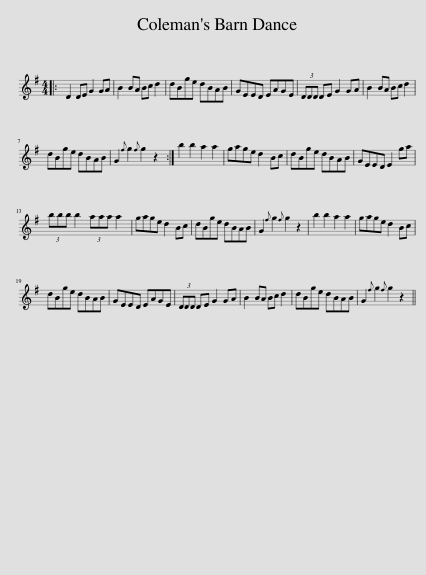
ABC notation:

X:1
L:1/8
M:4/4
I:linebreak $
K:G
V:1 treble
V:1
|: D2 DE G2 GA | B2 BA Bc d2 | dBge dBAB | GEED EAGE | (3DDD DE G2 GA | %5
 B2 BA Bc d2 |$ dBge dBAB | G2{f} g2{f} g2 z2 :| b2 b2 a2 a2 | gage d2 Bc | %10
 dBge dBAB | GEED E2 ga |$ (3bbb b2 (3aaa a2 | gage d2 Bc | dBge dBAB | %15
 G2{f} g2{f} g2 z2 | b2 b2 a2 a2 | gage d2 Bc |$ dBge dBAB | GEED EAGE | %20
 (3DDD DE G2 GA | B2 BA Bc d2 | dBge dBAB | G2{f} g2{f} g2 z2 || %24
